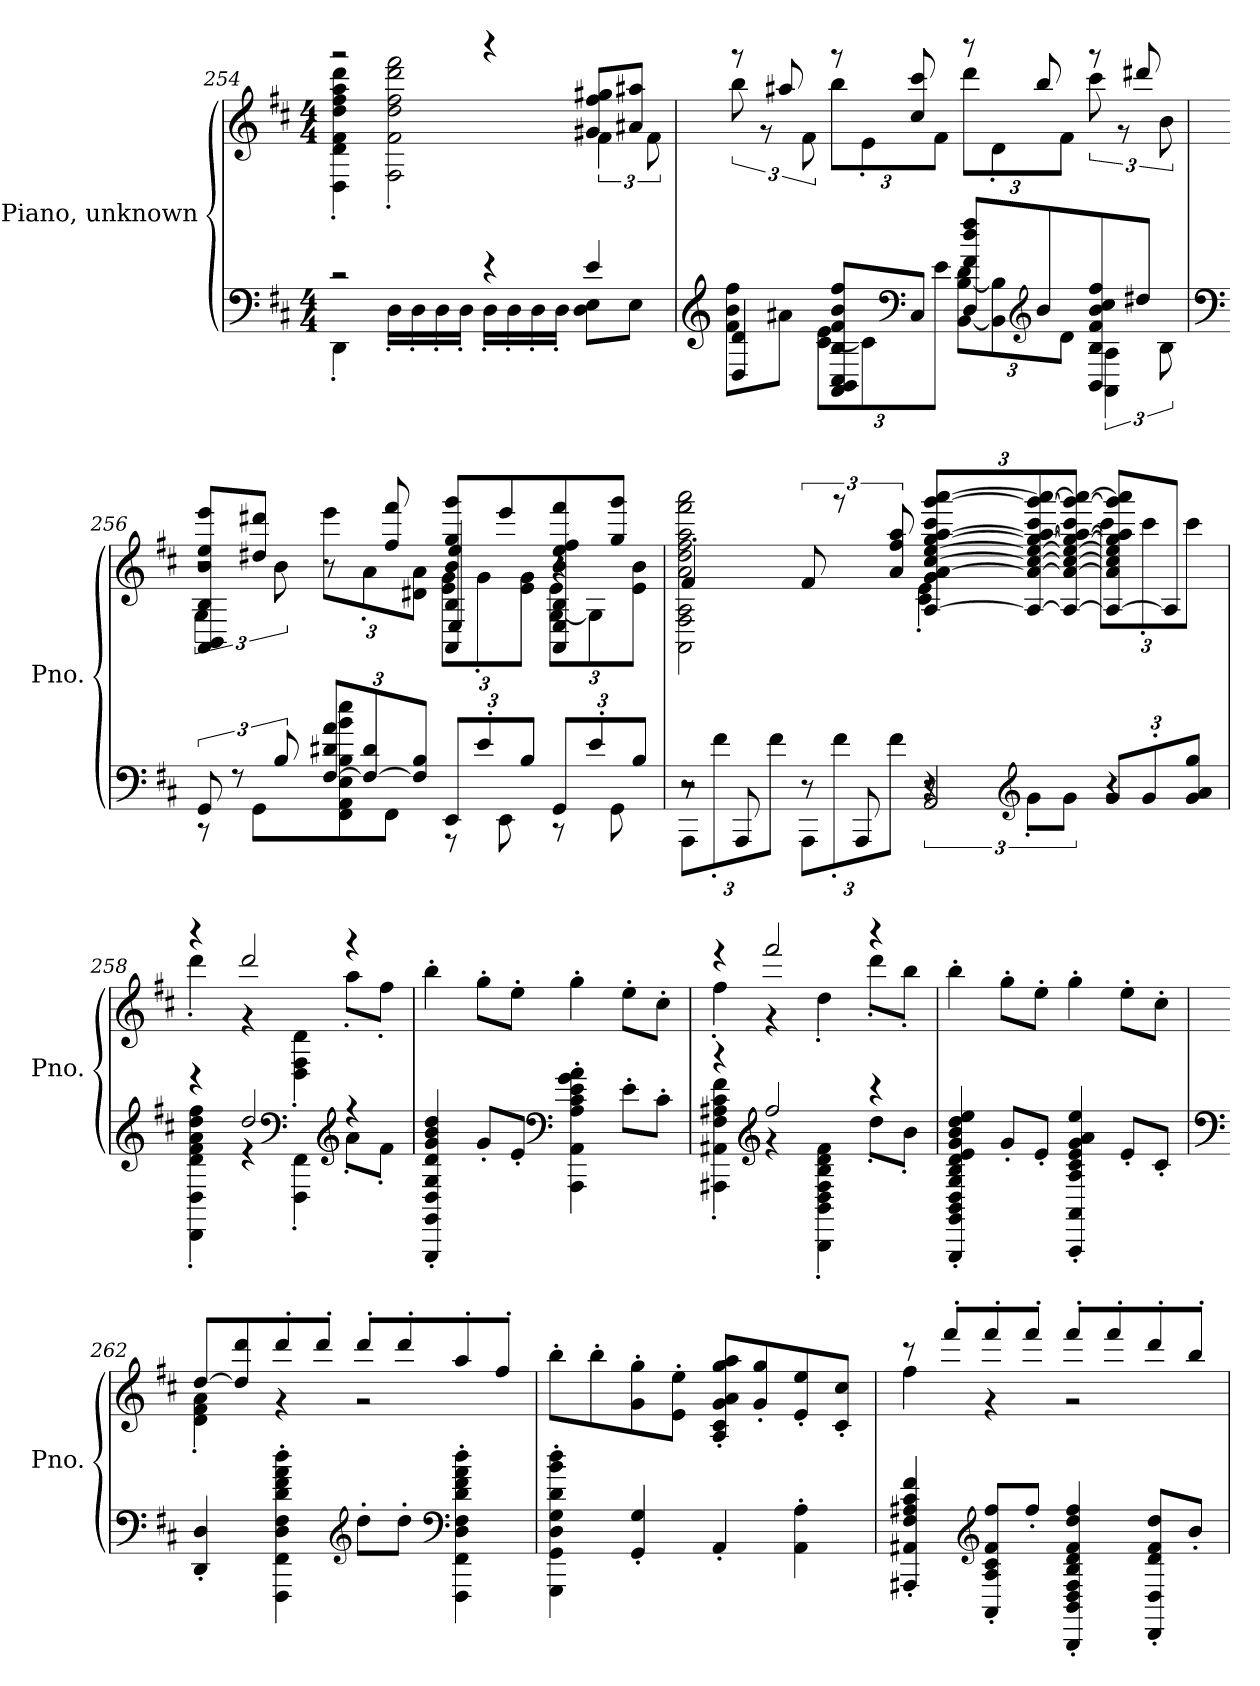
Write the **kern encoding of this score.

**kern	**kern
*part1	*part1
*staff2	*staff1
*I"Piano, unknown	*
*I'Pno.	*
*clefF4	*clefG2
*k[f#c#]	*k[f#c#]
*M4/4	*M4/4
=254	=254
*^	*^
2r	4DD'\	2r	4D\' 4d\' 4f#\' 4dd\' 4ff#\' 4aa\' 4ddd\'
.	16D'\LL	.	2F#\' 2f#\' 2dd\' 2ff#\' 2ddd\' 2fff#\'
.	16D'\	.	.
.	16D'\	.	.
.	16D'\JJ	.	.
4r	16D'\LL	4r	.
.	16D'\	.	.
.	16D'\	.	.
.	16D'\JJ	.	.
4e/	8D\ 8E\L	8g#X/ 8ff#/ 8gg#X/L	6f#\
.	8E\J	8a#X/ 8aa#X/J	.
.	.	.	12f#\
!!LO:LB:g=z	!!
=255	=255	=255	=255
*clefG2	*	*	*
4D/ 4d/	8f#\ 8b\ 8ff#\L	8r	12bb\
.	.	.	12r
.	8a#X\J	8aa#X/	.
.	.	.	12f#\
*	*Xbrackettup	*	*Xbrackettup
8AA/ 8BB/ 8C#/ 8B/ 8f#/ 8b/ 8ff#/L	[12c#\ 12e\L	8r	12bb\L
.	12c#\]	.	12e'\
*clefF4	*	*	*
8C#/J	.	8cc#/ 8ccc#/	.
.	12e\J	.	12f#\J
8D/ 8f#/ 8dd/ 8ff#/L	[12BB\ [12B\ 12d\L	8r	12ddd\L
.	12BB\] 12B\]	.	12d'\
*clefG2	*	*	*
8b/	.	8bb/	.
.	12d\J	.	12f#\J
*	*brackettup	*	*brackettup
8BB/ 8B/ 8f#/ 8b/ 8cc#/ 8ff#/	6AA\ 6A\	8r	12ccc#\
.	.	.	12r
8dd#X/J	.	8ddd#X/	.
.	12B\	.	12b\
*	*	*v	*v
!!LO:LB:g=z
=256	=256	=256
*clefF4	*	*
*	*	*^
*	*	*	*^
12GG/	8r	8AA/ 8BB/ 8B/ 8b/ 8ee/ 8eee/L	6G\	2r
12r	.	.	.	.
.	8GG\L	8dd#X/ 8ddd#X/J	.	.
12B/	.	.	12b\	.
*Xbrackettup	*	*	*Xbrackettup	*
[12F#/ 12d#X/ 12a/L	8FF#\ 8AA\ 8E\ 8B\ 8b\ 8ee\	8r	12eee\L	.
12F#/_ 12d#/	.	.	12a'\	.
.	8FF#\J	8ff#/ 8fff#/	.	.
12F#/] 12B/J	.	.	12d#X\ 12a\J	.
12EE/L	8r	8AA/ 8B/ 8b/ 8gg/ 8ggg/L	12e\ 12g\L	4E/ 4ee/
12e'/	.	.	12g'\	.
.	8EE\	8eee/	.	.
12B/J	.	.	12e\ 12g\J	.
12GG/L	8r	8AA/ 8E/ 8B/ 8b/ 8ee/ 8ff#/ 8fff#/	[12G\ 12e\L	4r
12e'/	.	.	12G\]	.
.	8GG\	8gg/ 8ggg/J	.	.
12B/J	.	.	12e\ 12b\J	.
*	*	*	*v	*v
!!LO:PB:g=z
=257	=257	=257	=257
*	*^	*	*
8r	12AAA\L	2r	4f#'/	2AA\ 2F#\ 2A\ 2a\ 2dd\ 2ff#\ 2aa\ 2fff#\ 2aaa\
.	12f#'\	.	.	.
8AAA/	.	.	.	.
.	12f#\J	.	.	.
*	*	*	*brackettup	*
8r	12AAA\L	.	12f#/	.
.	12f#'\	.	12r	.
8AAA/	.	.	.	.
.	12f#\J	.	12a/ 12ff#/ 12aa/	.
*	*brackettup	*	*Xbrackettup	*
4r	12r	2AA/	[12A/ 12g/ [12a/ [12cc#/ [12ee/ [12gg/ [12aa/ 12ccc#/ [12ggg/ [12aaa/L	4c#\' 4e\'
*clefG2	*	*	*	*
.	12g'\L	.	12A/_ 12a/_ 12cc#/_ 12ee/_ 12gg/_ 12aa/_ 12ccc#/ 12ggg/_ 12aaa/_	.
.	12g\J	.	12A/_ 12a/_ 12cc#/_ 12ee/_ 12gg/_ 12aa/_ 12ccc#/ 12ggg/_ 12aaa/_J	.
*Xbrackettup	*	*	*	*
12g/L	4r	.	8A/_ 8a/] 8cc#/] 8ee/] 8gg/] 8aa/] 8ggg/] 8aaa/]L	12ccc#\L
12g'/	.	.	.	12ccc#'\
.	.	.	8A/J]	.
12g/ 12a/ 12gg/J	.	.	.	12ccc#\J
*	*v	*v	*	*
=258	=258	=258	=258
4r	4DD\' 4D\' 4d\' 4f#\' 4a\' 4dd\' 4ff#\'	4r	4ddd'\
2dd/	4r	2ddd/	4r
*clefF4	*	*	*
.	4FFF#\' 4FF#\'	.	4D\' 4F#\' 4d\'
*clefG2	*	*	*
4r	8a'\L	4r	8aa'\L
.	8f#'\J	.	8ff#'\J
*v	*v	*	*
*	*v	*v
=259	=259
4GGG/' 4GG/' 4D/' 4G/' 4d/' 4g/' 4b/' 4dd/'	4bb'\
8g'/L	8gg'\L
8e'/J	8ee'\J
*clefF4	*
4AAA\' 4AA\' 4A\' 4c#\' 4e\' 4g\' 4a\'	4gg'\
8e'\L	8ee'\L
8c#'\J	8cc#'\J
!!LO:LB:g=z
=260	=260
*^	*^
4r	4AAA#X\' 4AA#X\' 4F#\' 4A#X\' 4c#\' 4f#\'	4r	4ff#'\
*clefG2	*	*	*
2ff#/	4r	2fff#/	4r
.	4BBB\' 4BB\' 4D\' 4F#\' 4B\' 4d\' 4f#\'	.	4dd'\
4r	8dd'\L	4r	8ddd'\L
.	8b'\J	.	8bb'\J
*v	*v	*	*
*	*v	*v
=261	=261
4GGG/' 4GG/' 4BB/' 4D/' 4G/' 4B/' 4d/' 4e/' 4g/' 4b/' 4dd/' 4ee/'	4bb'\
8g'/L	8gg'\L
8e'/J	8ee'\J
4AAA/' 4AA/' 4A/' 4c#/' 4e/' 4g/' 4a/' 4ee/'	4gg'\
8e'/L	8ee'\L
8c#'/J	8cc#'\J
=262	=262
*clefF4	*
*	*^
4DD/' 4D/'	[8dd/L	4d\' 4f#\' 4a\'
.	8dd/] 8ddd/	.
4FFF#\' 4FF#\' 4D\' 4F#\' 4d\' 4f#\' 4a\' 4dd\'	8ddd'/	4r
.	8ddd'/J	.
*clefG2	*	*
8dd'\L	8ddd'/L	2r
8dd'\J	8ddd'/	.
*clefF4	*	*
4FFF#\' 4FF#\' 4D\' 4F#\' 4d\' 4f#\' 4a\' 4dd\'	8aa'/	.
.	8ff#'/J	.
*	*v	*v
=263	=263
4GGG\' 4GG\' 4D\' 4G\' 4d\' 4b\' 4dd\'	8bb'\L
.	8bb'\
4GG/' 4G/'	8g\' 8gg\'
.	8e\' 8ee\'J
4AA'/	8A/' 8c#/' 8g/' 8a/' 8gg/' 8aa/'L
.	8g/' 8gg/'
4AA\' 4A\'	8e/' 8ee/'
.	8c#/' 8cc#/'J
!!LO:LB:g=z
=264	=264
*	*^
4AAA#X/' 4AA#X/' 4F#/' 4A#X/' 4c#/' 4f#/'	8r	4ff#\
.	8fff#'/L	.
*clefG2	*	*
8AA#/' 8A#/' 8c#/' 8f#/' 8ff#/'L	8fff#'/	4r
8ff#'/J	8fff#'/J	.
4BBB/' 4BB/' 4D/' 4F#/' 4B/' 4d/' 4f#/' 4dd/' 4ff#/'	8fff#'/L	2r
.	8fff#'/	.
8DD/' 8D/' 8d/' 8f#/' 8dd/'L	8ddd'/	.
8b'/J	8bb'/J	.
*	*v	*v
=	=
*-	*-
